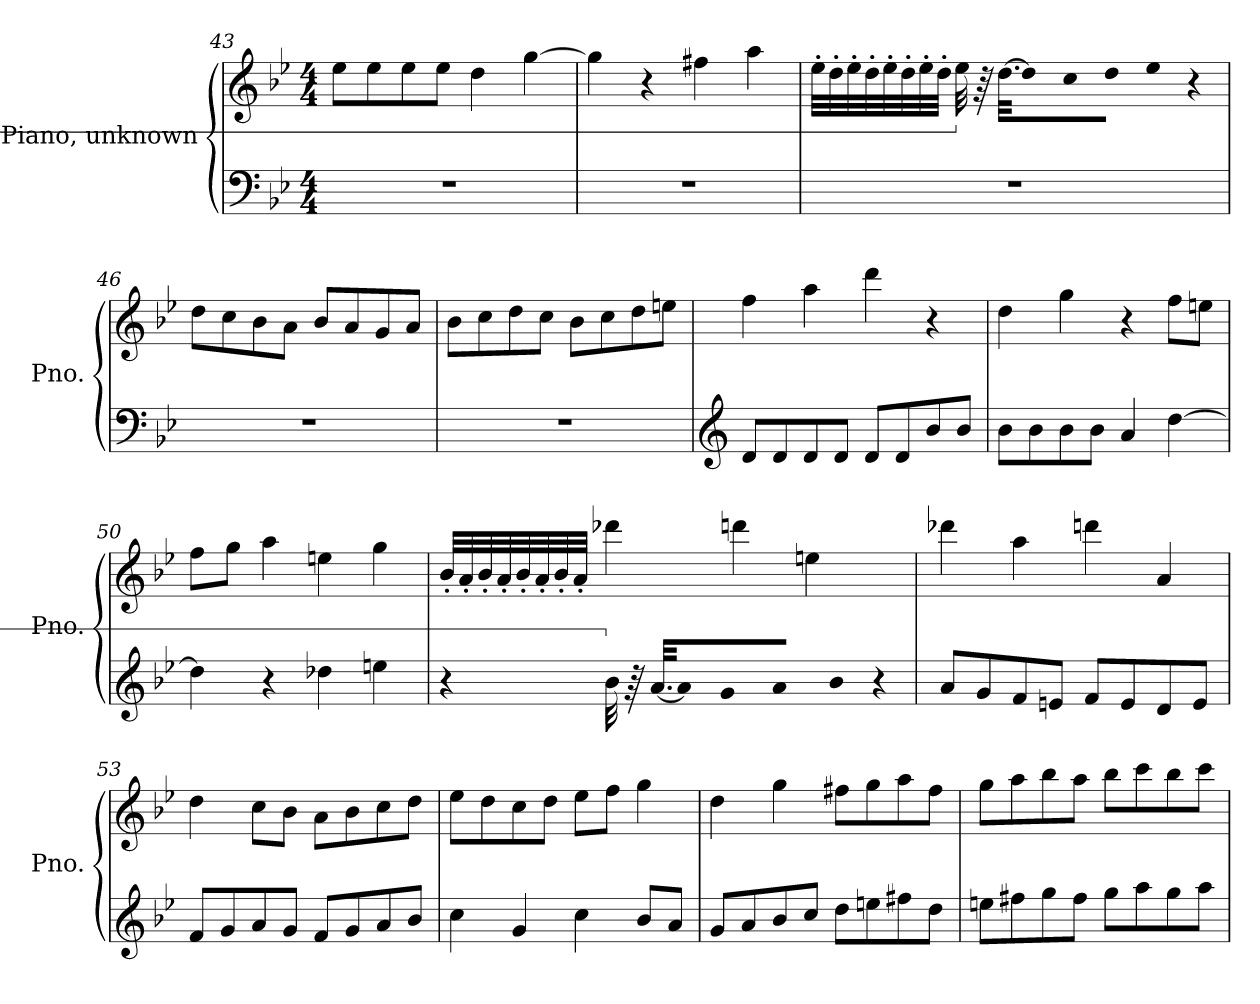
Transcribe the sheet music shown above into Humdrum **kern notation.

**kern	**kern
*part1	*part1
*staff2	*staff1
*I"Piano, unknown	*
*I'Pno.	*
*clefF4	*clefG2
*k[b-e-]	*k[b-e-]
*M4/4	*M4/4
=43	=43
1r	8ee-\L
.	8ee-\
.	8ee-\
.	8ee-\J
.	4dd\
.	[4gg\
=44	=44
1r	4gg\]
.	4r
.	4ff#X\
.	4aa\
!!LO:LB:g=z
=45	=45
1r	32ee-'\LLL
.	32dd'\
.	32ee-'\
.	32dd'\
.	32ee-'\
.	32dd'\
.	32ee-'\
.	32dd'\JJJ
.	48ee-\
.	96r
.	[48.dd\KLL
.	16dd\]
.	16cc\
.	16dd\JJ
.	4ee-\
.	4r
=46	=46
1r	8dd\L
.	8cc\
.	8b-\
.	8a\J
.	8b-/L
.	8a/
.	8g/
.	8a/J
=47	=47
1r	8b-\L
.	8cc\
.	8dd\
.	8cc\J
.	8b-\L
.	8cc\
.	8dd\
.	8een\J
=48	=48
*clefG2	*
8d/L	4ff\
8d/	.
8d/	4aa\
8d/J	.
8d/L	4ddd\
8d/	.
8b-/	4r
8b-/J	.
!!LO:LB:g=z
=49	=49
8b-\L	4dd\
8b-\	.
8b-\	4gg\
8b-\J	.
4a/	4r
[4dd\	8ff\L
.	8een\J
=50	=50
4dd\]	8ff\L
.	8gg\J
4r	4aa\
4dd-X\	4een\
4een\	4gg\
=51	=51
4r	32b-'/LLL
.	32a'/
.	32b-'/
.	32a'/
.	32b-'/
.	32a'/
.	32b-'/
.	32a'/JJJ
48b-\	4ddd-X\
96r	.
[48.a/KLL	.
16a/]	.
16g/	.
16a/JJ	.
4b-\	4dddn\
4r	4een\
=52	=52
8a/L	4ddd-X\
8g/	.
8f/	4aa\
8en/J	.
8f/L	4dddn\
8e/	.
8d/	4a/
8e/J	.
!!LO:PB:g=z
=53	=53
8f/L	4dd\
8g/	.
8a/	8cc\L
8g/J	8b-\J
8f/L	8a\L
8g/	8b-\
8a/	8cc\
8b-/J	8dd\J
=54	=54
4cc\	8ee-\L
.	8dd\
4g/	8cc\
.	8dd\J
4cc\	8ee-\L
.	8ff\J
8b-/L	4gg\
8a/J	.
=55	=55
8g/L	4dd\
8a/	.
8b-/	4gg\
8cc/J	.
8dd\L	8ff#X\L
8een\	8gg\
8ff#X\	8aa\
8dd\J	8ff#\J
=56	=56
8een\L	8gg\L
8ff#X\	8aa\
8gg\	8bb-\
8ff#\J	8aa\J
8gg\L	8bb-\L
8aa\	8ccc\
8gg\	8bb-\
8aa\J	8ccc\J
=	=
*-	*-
